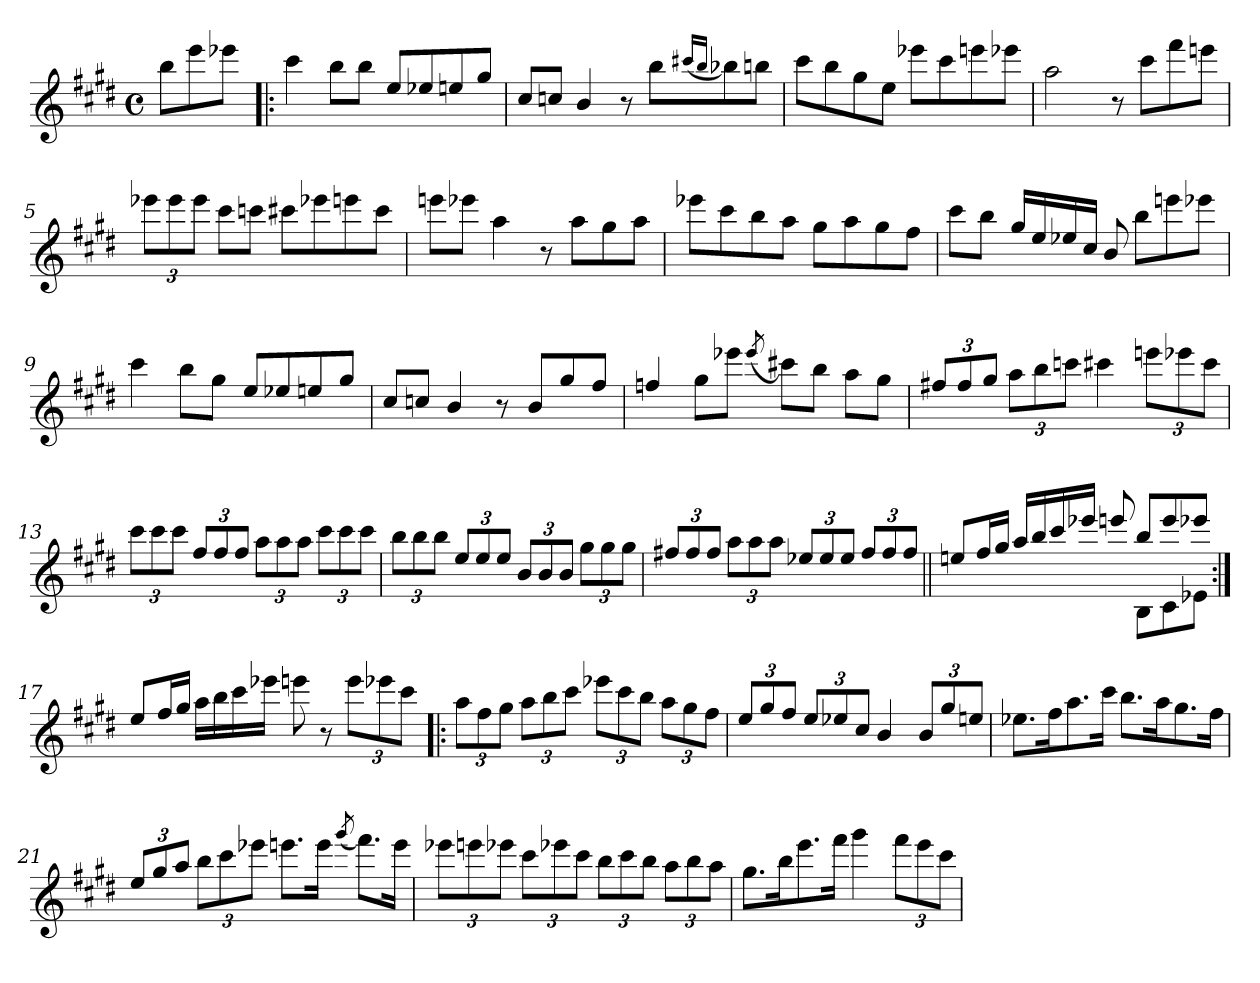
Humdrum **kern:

**kern
*part1
*staff1
*clefG2
*k[f#c#g#d#]
*E:
*M4/4
*met(c)
=
8bb\L
8eee\
8eee-X\J
=1!|:
4ccc#\
8bb\L
8bb\J
8ee/L
8ee-X/
8een/
8gg#/J
=2
8cc#/L
8ccn/J
4b/
8r
8bb\L
(<16qccc#X/LL
16qbb/JJ
8bb-X\)
8bbn\J
=3
8ccc#\L
8bb\
8gg#\
8ee\J
8eee-X\L
8ccc#\
8eeen\
8eee-X\J
!!LO:LB:g=z
=4
2aa\
8r
8ccc#\L
8fff#\
8eeen\J
=5
12eee-X\L
12eee-\
12eee-\J
8ccc#\L
8cccn\J
8ccc#X\L
8eee-X\
8eeen\
8ccc#\J
=6
8eeen\L
8eee-X\J
4aa\
8r
8aa\L
8gg#\
8aa\J
=7
8eee-X\L
8ccc#\
8bb\
8aa\J
8gg#\L
8aa\
8gg#\
8ff#\J
!!LO:LB:g=z
=8
8ccc#\L
8bb\J
16gg#/LL
16ee/
16ee-X/
16cc#/JJ
8b/
8bb\L
8eeen\
8eee-X\J
=9
4ccc#\
8bb\L
8gg#\J
8ee/L
8ee-X/
8een/
8gg#/J
=10
8cc#/L
8ccn/J
4b/
8r
8b/L
8gg#/
8ff#/J
=11
4ffn/
8gg#\L
8eee-X\J
(<8qeee-/
8ccc#X\L)
8bb\J
8aa\L
8gg#\J
!!LO:LB:g=z
=12
12ff#X/L
12ff#/
12gg#/J
12aa\L
12bb\
12cccn\J
4ccc#X\
12eeen\L
12eee-X\
12ccc#\J
=13
12ccc#\L
12ccc#\
12ccc#\J
12ff#/L
12ff#/
12ff#/J
12aa\L
12aa\
12aa\J
12ccc#\L
12ccc#\
12ccc#\J
=14
12bb\L
12bb\
12bb\J
12ee/L
12ee/
12ee/J
12b/L
12b/
12b/J
12gg#\L
12gg#\
12gg#\J
!!LO:LB:g=z
=15
12ff#X/L
12ff#/
12ff#/J
12aa\L
12aa\
12aa\J
12ee-X/L
12ee-/
12ee-/J
12ff#/L
12ff#/
12ff#/J
=16||
*^
8een/L	2ryy
16ff#/L	.
16gg#/JJ	.
16aa/LL	.
16bb/	.
16ccc#/	.
16eee-X/JJ	.
8eeen/	8ryy
8bb/L	8B\L
8eee/	8c#\
8eee-X/J	8e-X\J
*v	*v
=17:|!
8ee/L
16ff#/L
16gg#/JJ
16aa\LL
16bb\
16ccc#\
16eee-X\JJ
8eeen\
8r
12eee\L
12eee-X\
12ccc#\J
!!LO:LB:g=z
=18!|:
12aa\L
12ff#\
12gg#\J
12aa\L
12bb\
12ccc#\J
12eee-X\L
12ccc#\
12bb\J
12aa\L
12gg#\
12ff#\J
=19
12ee/L
12gg#/
12ff#/J
12ee/L
12ee-X/
12cc#/J
4b/
12b/L
12gg#/
12een/J
=20
8.ee-X\L
16ff#\k
8.aa\
16ccc#\Jk
8.bb\L
16aa\k
8.gg#\
16ff#\Jk
!!LO:LB:g=z
=21
12ee/L
12gg#/
12aa/J
12bb\L
12ccc#\
12eee-X\J
8.eeen\L
16eee\Jk
(<8qggg#/
8.fff#\L)
16eee\Jk
=22
12eee-X\L
12eeen\
12eee-X\J
12ccc#\L
12eee-X\
12ccc#\J
12bb\L
12ccc#\
12bb\J
12aa\L
12bb\
12aa\J
=23
8.gg#\L
16bb\k
8.eee\
16fff#\Jk
4ggg#\
12fff#\L
12eee\
12ccc#\J
=
*-
